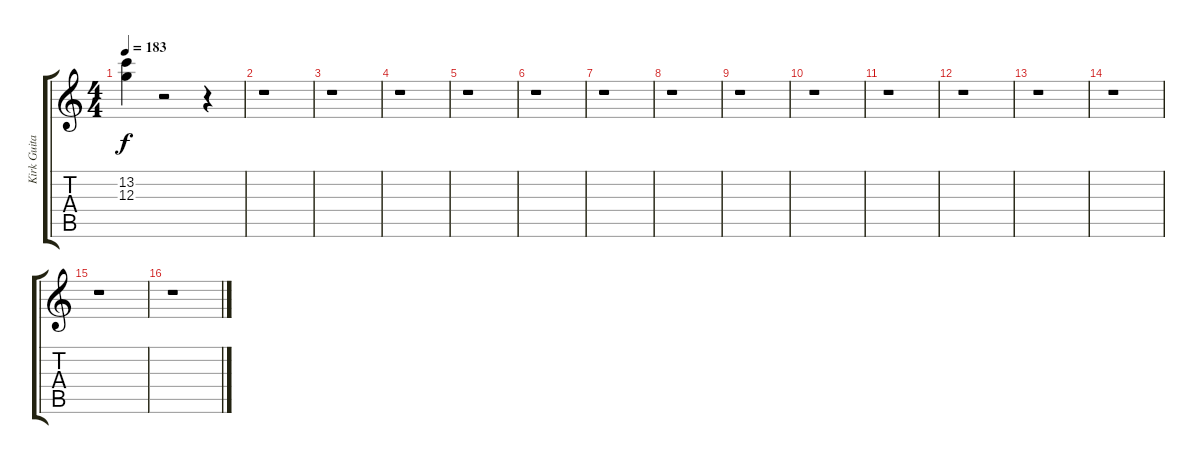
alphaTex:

\track ("Kirk Guitar 2" "Kirk Guita") {instrument distortionguitar}
\staff {score tabs}
\tuning (E4 B3 G3 D3 A2 E2) {hide}
\ts (4 4)
\tempo 183
\clef g2
\ks c
(13.2{t} 12.3{t}).4{dy f} r.2 r.4 |
r.1 |
r.1 |
r.1 |
r.1 |
r.1 |
r.1 |
r.1 |
r.1 |
r.1 |
r.1 |
r.1 |
r.1 |
r.1 |
r.1 |
r.1
